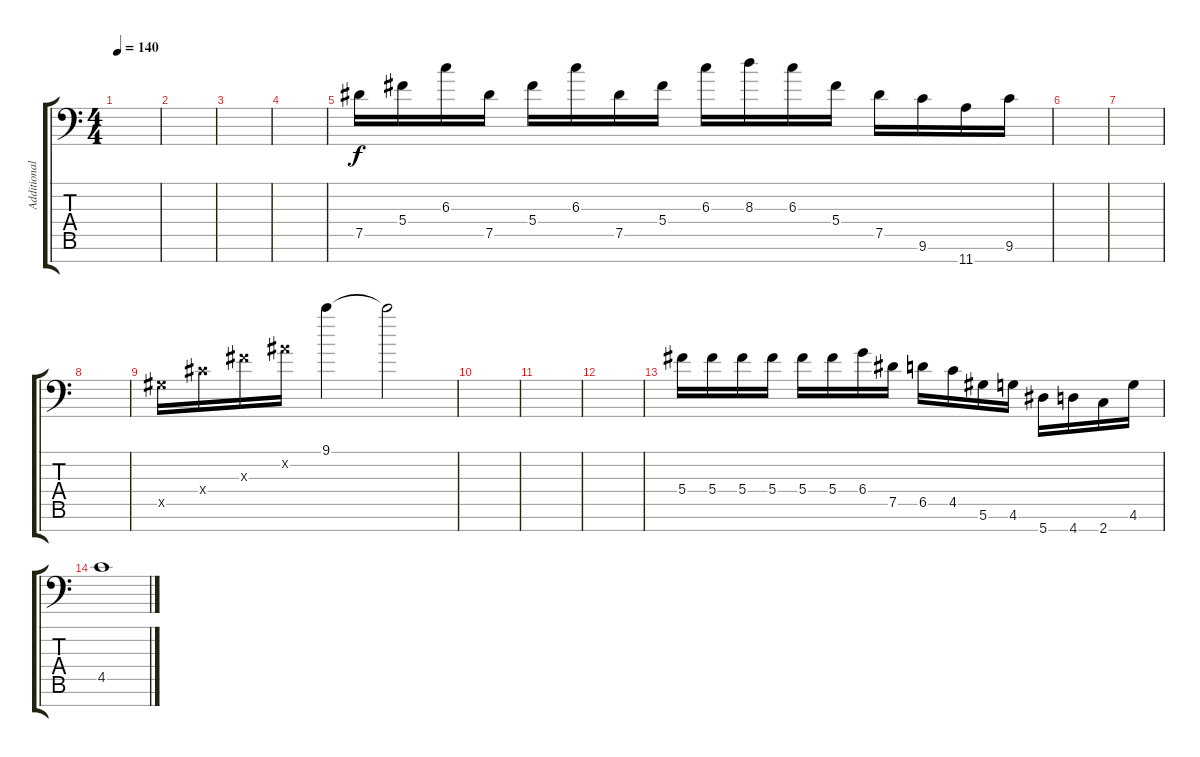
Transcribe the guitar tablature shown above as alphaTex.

\track ("Additional Guitar" "Additional") {instrument distortionguitar}
\staff {score tabs}
\tuning (Eb4 Bb3 Gb3 Db3 Ab2 Eb2 Bb1) {hide}
\ts (4 4)
\tempo 140
\clef f4
\ks c
|
|
|
|
7.5.16 5.4.16 6.3.16 7.5.16 5.4.16 6.3.16 7.5.16 5.4.16 6.3.16 8.3.16 6.3.16 5.4.16 7.5.16 9.6.16 11.7.16 9.6.16 |
|
|
|
0.5{x}.16 0.4{x}.16 0.3{x}.16 0.2{x}.16 9.1.4 9.1{t}.2 |
|
|
|
5.4.16 5.4.16 5.4.16 5.4.16 5.4.16 5.4.16 6.4.16 7.5.16 6.5.16 4.5.16 5.6.16 4.6.16 5.7.16 4.7.16 2.7.16 4.6.16 |
4.5.1
